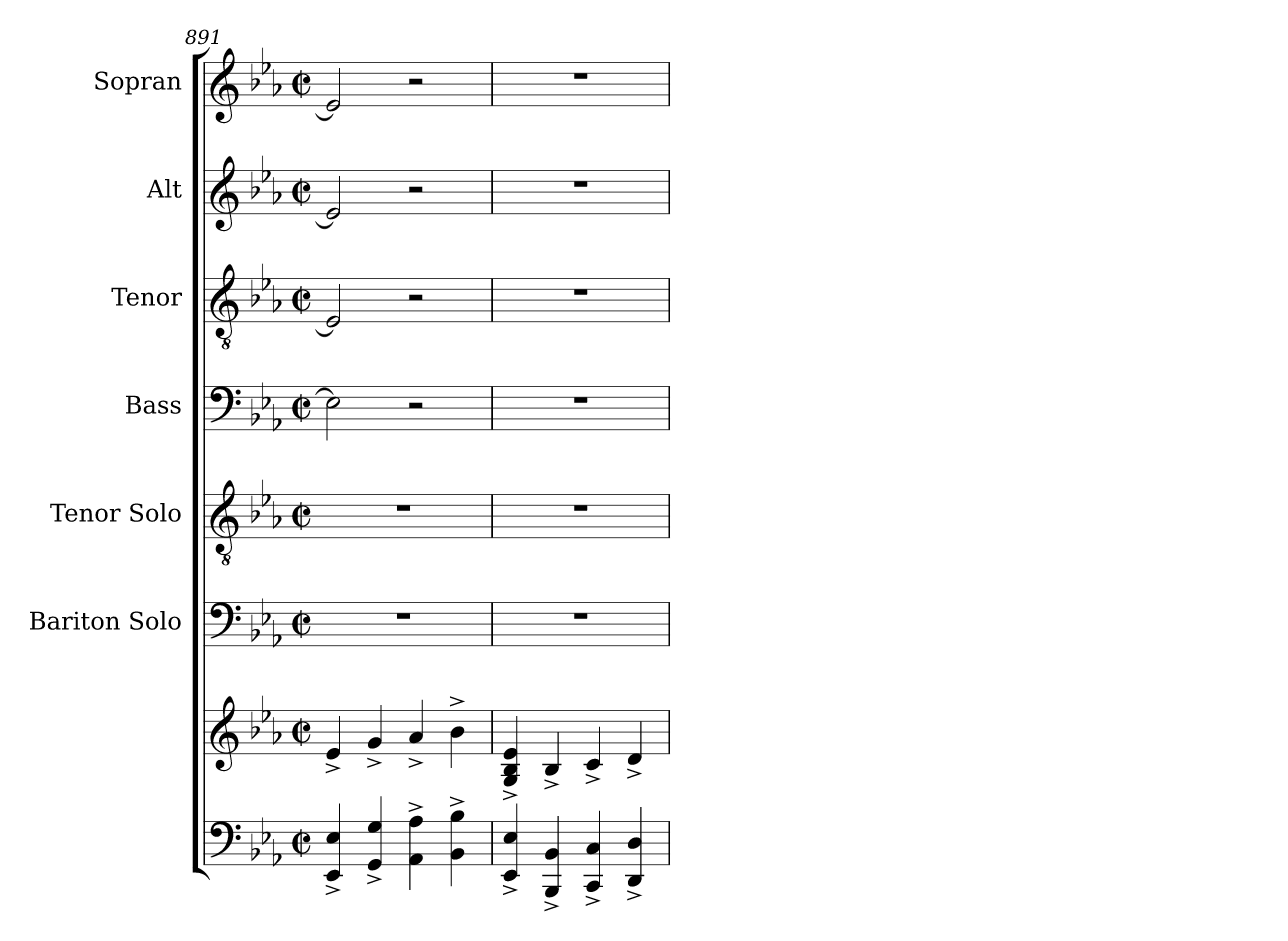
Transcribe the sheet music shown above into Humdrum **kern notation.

**kern	**kern	**kern	**kern	**kern	**kern	**kern	**kern
*part7	*part7	*part6	*part5	*part4	*part3	*part2	*part1
*staff8	*staff7	*staff6	*staff5	*staff4	*staff3	*staff2	*staff1
*	*	*I"Bariton Solo	*I"Tenor Solo	*I"Bass	*I"Tenor	*I"Alt	*I"Sopran
*	*	*	*	*I'B.	*I'T.	*I'A.	*I'S.
*clefF4	*clefG2	*clefF4	*clefGv2	*clefF4	*clefGv2	*clefG2	*clefG2
*k[b-e-a-]	*k[b-e-a-]	*k[b-e-a-]	*k[b-e-a-]	*k[b-e-a-]	*k[b-e-a-]	*k[b-e-a-]	*k[b-e-a-]
*E-:	*E-:	*E-:	*E-:	*E-:	*E-:	*E-:	*E-:
*M2/2	*M2/2	*M2/2	*M2/2	*M2/2	*M2/2	*M2/2	*M2/2
*met(c|)	*met(c|)	*met(c|)	*met(c|)	*met(c|)	*met(c|)	*met(c|)	*met(c|)
=891	=891	=891	=891	=891	=891	=891	=891
4EE-/^< 4E-/^<	4e-^</	1r	1r	2E-\]	2E-/]	2e-/]	2e-/]
4GG/^< 4G/^<	4g^</	.	.	.	.	.	.
4AA-\^> 4A-\^>	4a-^</	.	.	2r	2r	2r	2r
4BB-\^> 4B-\^>	4b-^>\	.	.	.	.	.	.
=892	=892	=892	=892	=892	=892	=892	=892
4EE-/^< 4E-/^<	4G/^< 4B-/^< 4e-/^<	1r	1r	1r	1r	1r	1r
4BBB-/^< 4BB-/^<	4B-^</	.	.	.	.	.	.
4CC/^< 4C/^<	4c^</	.	.	.	.	.	.
4DD/^< 4D/^<	4d^</	.	.	.	.	.	.
=	=	=	=	=	=	=	=
*-	*-	*-	*-	*-	*-	*-	*-
